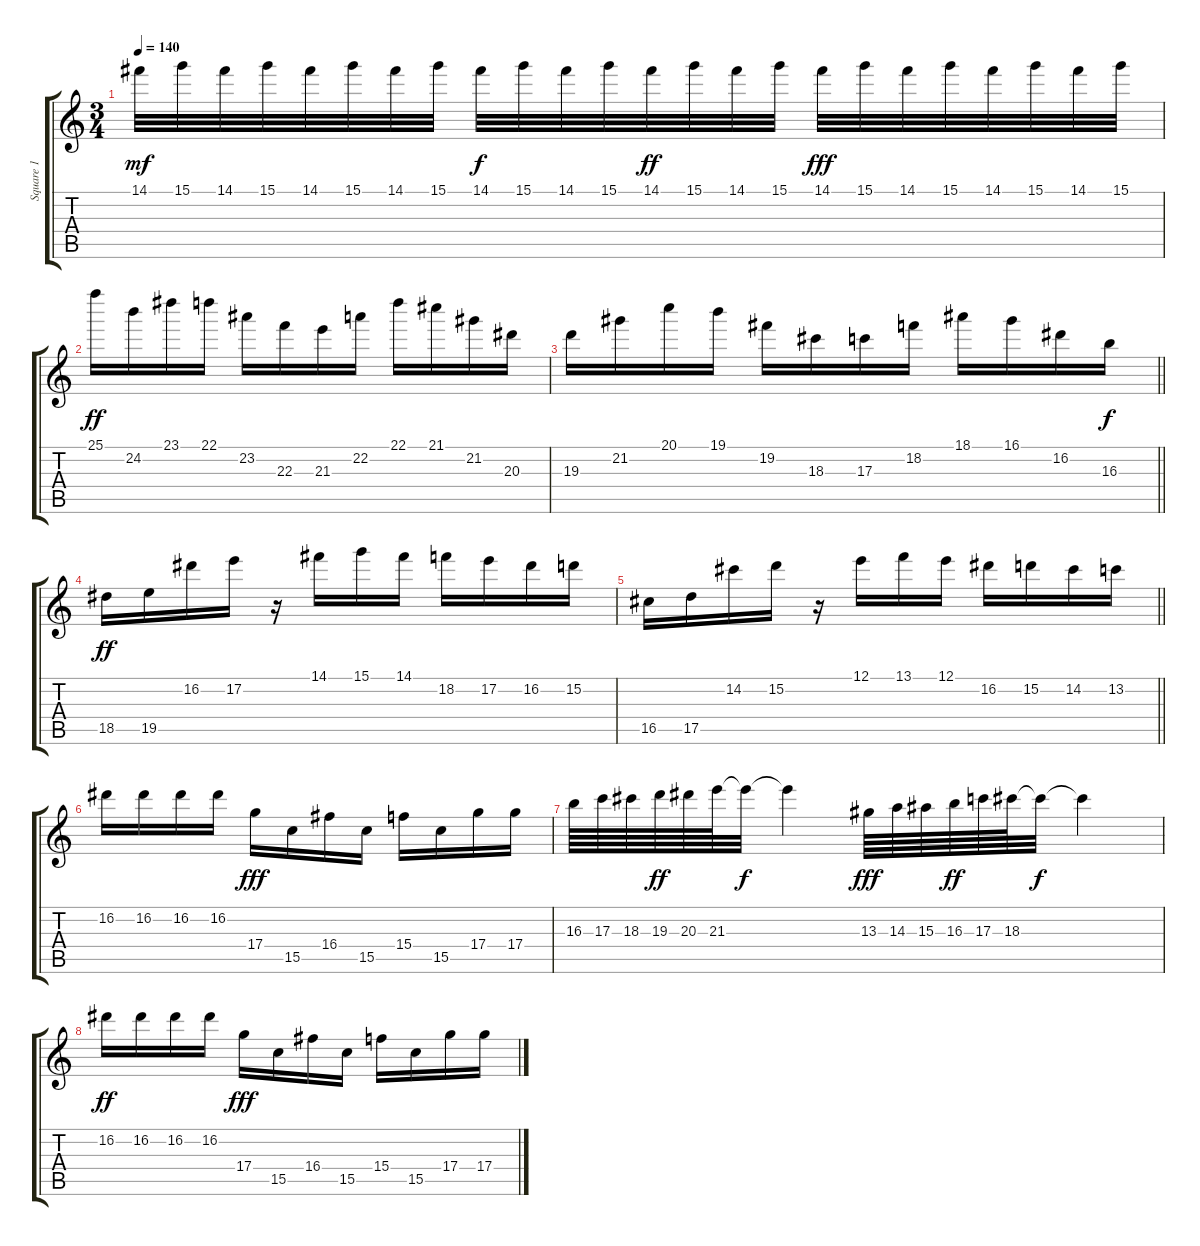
\track ("Square 1" "Square 1") {instrument electricguitarjazz}
\staff {score tabs}
\tuning (E4 B3 G3 D3 A2 E2) {hide}
\ts (3 4)
\tempo 140
\clef g2
\ks c
14.1.32{dy mf} 15.1.32 14.1.32 15.1.32 14.1.32 15.1.32 14.1.32 15.1.32 14.1.32{dy f} 15.1.32 14.1.32 15.1.32 14.1.32{dy ff} 15.1.32 14.1.32 15.1.32 14.1.32{dy fff} 15.1.32 14.1.32 15.1.32 14.1.32 15.1.32 14.1.32 15.1.32 |
25.1.16{dy ff} 24.2.16 23.1.16 22.1.16 23.2.16 22.3.16 21.3.16 22.2.16 22.1.16 21.1.16 21.2.16 20.3.16 |
\barLineRight lightlight
19.3.16 21.2.16 20.1.16 19.1.16 19.2.16 18.3.16 17.3.16 18.2.16 18.1.16 16.1.16 16.2.16 16.3.16{dy f} |
18.5.16{dy ff} 19.5.16 16.2.16 17.2.16 r.16 14.1.16 15.1.16 14.1.16 18.2.16 17.2.16 16.2.16 15.2.16 |
\barLineRight lightlight
16.5.16 17.5.16 14.2.16 15.2.16 r.16 12.1.16 13.1.16 12.1.16 16.2.16 15.2.16 14.2.16 13.2.16 |
16.2.16 16.2.16 16.2.16 16.2.16 17.4.16{dy fff} 15.5.16 16.4.16 15.5.16 15.4.16 15.5.16 17.4.16 17.4.16 |
16.3.64 17.3.64 18.3.64 19.3.64{dy ff} 20.3.64 21.3.64 21.3{t}.32{dy f} 21.3{t}.4 13.3.64{dy fff} 14.3.64 15.3.64 16.3.64{dy ff} 17.3.64 18.3.64 18.3{t}.32{dy f} 18.3{t}.4 |
16.2.16{dy ff} 16.2.16 16.2.16 16.2.16 17.4.16{dy fff} 15.5.16 16.4.16 15.5.16 15.4.16 15.5.16 17.4.16 17.4.16
